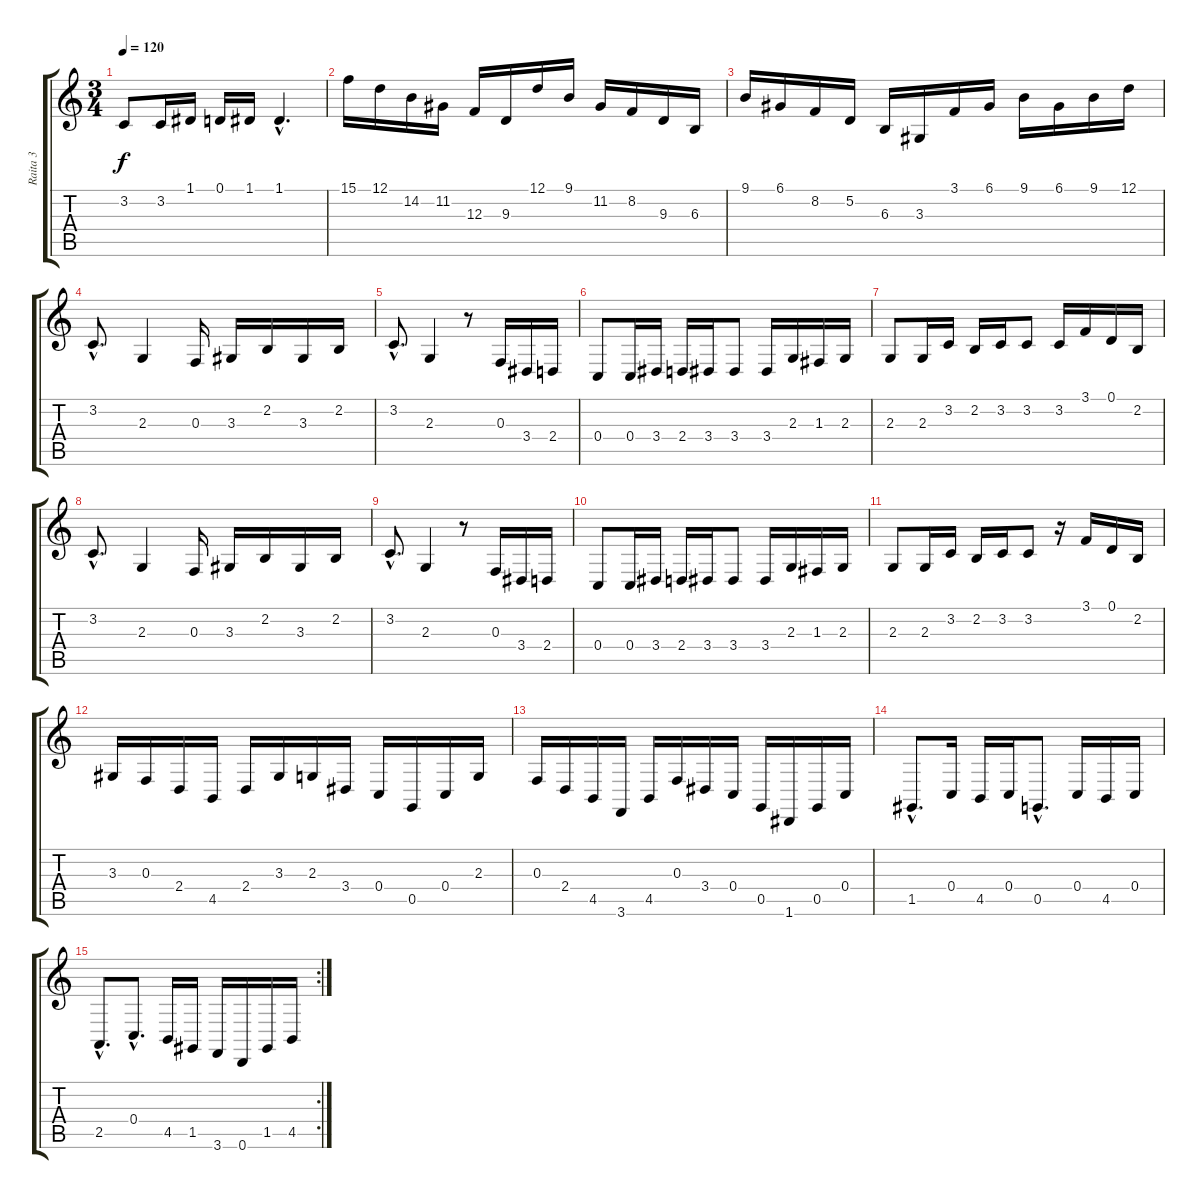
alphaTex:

\track ("Raita 3" "Raita 3") {instrument harpsichord}
\staff {score tabs}
\tuning (D4 A3 F3 C3 G2 D2) {hide}
\ts (3 4)
\tempo 120
\clef g2
\ks c
3.2.8{dy f} 3.2.16 1.1.16 0.1.16 1.1.16 1.1{hac}.4{d} |
15.1.16 12.1.16 14.2.16 11.2.16 12.3.16 9.3.16 12.1.16 9.1.16 11.2.16 8.2.16 9.3.16 6.3.16 |
9.1.16 6.1.16 8.2.16 5.2.16 6.3.16 3.3.16 3.1.16 6.1.16 9.1.16 6.1.16 9.1.16 12.1.16 |
3.2{hac}.8{d} 2.3.4 0.3.16 3.3.16 2.2.16 3.3.16 2.2.16 |
3.2{hac}.8{d} 2.3.4 r.8 0.3.16 3.4.16 2.4.16 |
0.4.8 0.4.16 3.4.16 2.4.16 3.4.16 3.4.8 3.4.16 2.3.16 1.3.16 2.3.16 |
2.3.8 2.3.16 3.2.16 2.2.16 3.2.16 3.2.8 3.2.16 3.1.16 0.1.16 2.2.16 |
3.2{hac}.8{d} 2.3.4 0.3.16 3.3.16 2.2.16 3.3.16 2.2.16 |
3.2{hac}.8{d} 2.3.4 r.8 0.3.16 3.4.16 2.4.16 |
0.4.8 0.4.16 3.4.16 2.4.16 3.4.16 3.4.8 3.4.16 2.3.16 1.3.16 2.3.16 |
2.3.8 2.3.16 3.2.16 2.2.16 3.2.16 3.2.8 r.16 3.1.16 0.1.16 2.2.16 |
3.3.16 0.3.16 2.4.16 4.5.16 2.4.16 3.3.16 2.3.16 3.4.16 0.4.16 0.5.16 0.4.16 2.3.16 |
0.3.16 2.4.16 4.5.16 3.6.16 4.5.16 0.3.16 3.4.16 0.4.16 0.5.16 1.6.16 0.5.16 0.4.16 |
1.5{hac}.8{d} 0.4.16 4.5.16 0.4.16 0.5{hac}.8{d} 0.4.16 4.5.16 0.4.16 |
\rc 2
2.5{hac}.8{d} 0.4{hac}.8{d} 4.5.16 1.5.16 3.6.16 0.6.16 1.5.16 4.5.16
